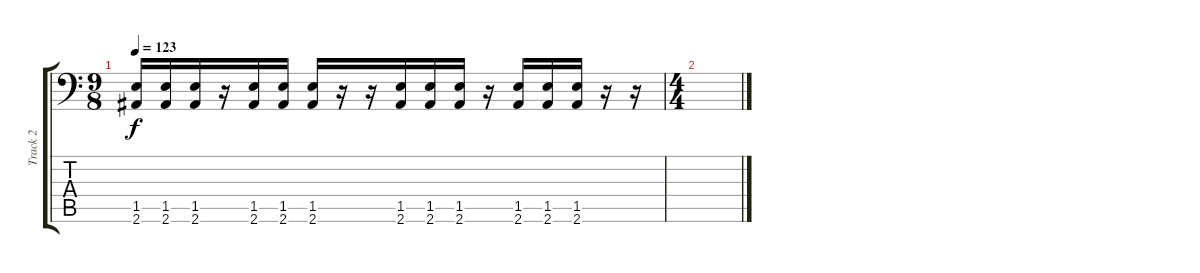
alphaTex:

\track ("Track 2" "Track 2") {instrument overdrivenguitar}
\staff {score tabs}
\tuning (Bb3 F3 Db3 Ab2 Eb2 Ab1) {hide}
\ts (9 8)
\tempo 123
\clef f4
\ks c
(1.5 2.6).16{dy f} (1.5 2.6).16 (1.5 2.6).16 r.16 (1.5 2.6).16 (1.5 2.6).16 (1.5 2.6).16 r.16 r.16 (1.5 2.6).16 (1.5 2.6).16 (1.5 2.6).16 r.16 (1.5 2.6).16 (1.5 2.6).16 (1.5 2.6).16 r.16 r.16 |
\ts (4 4)
